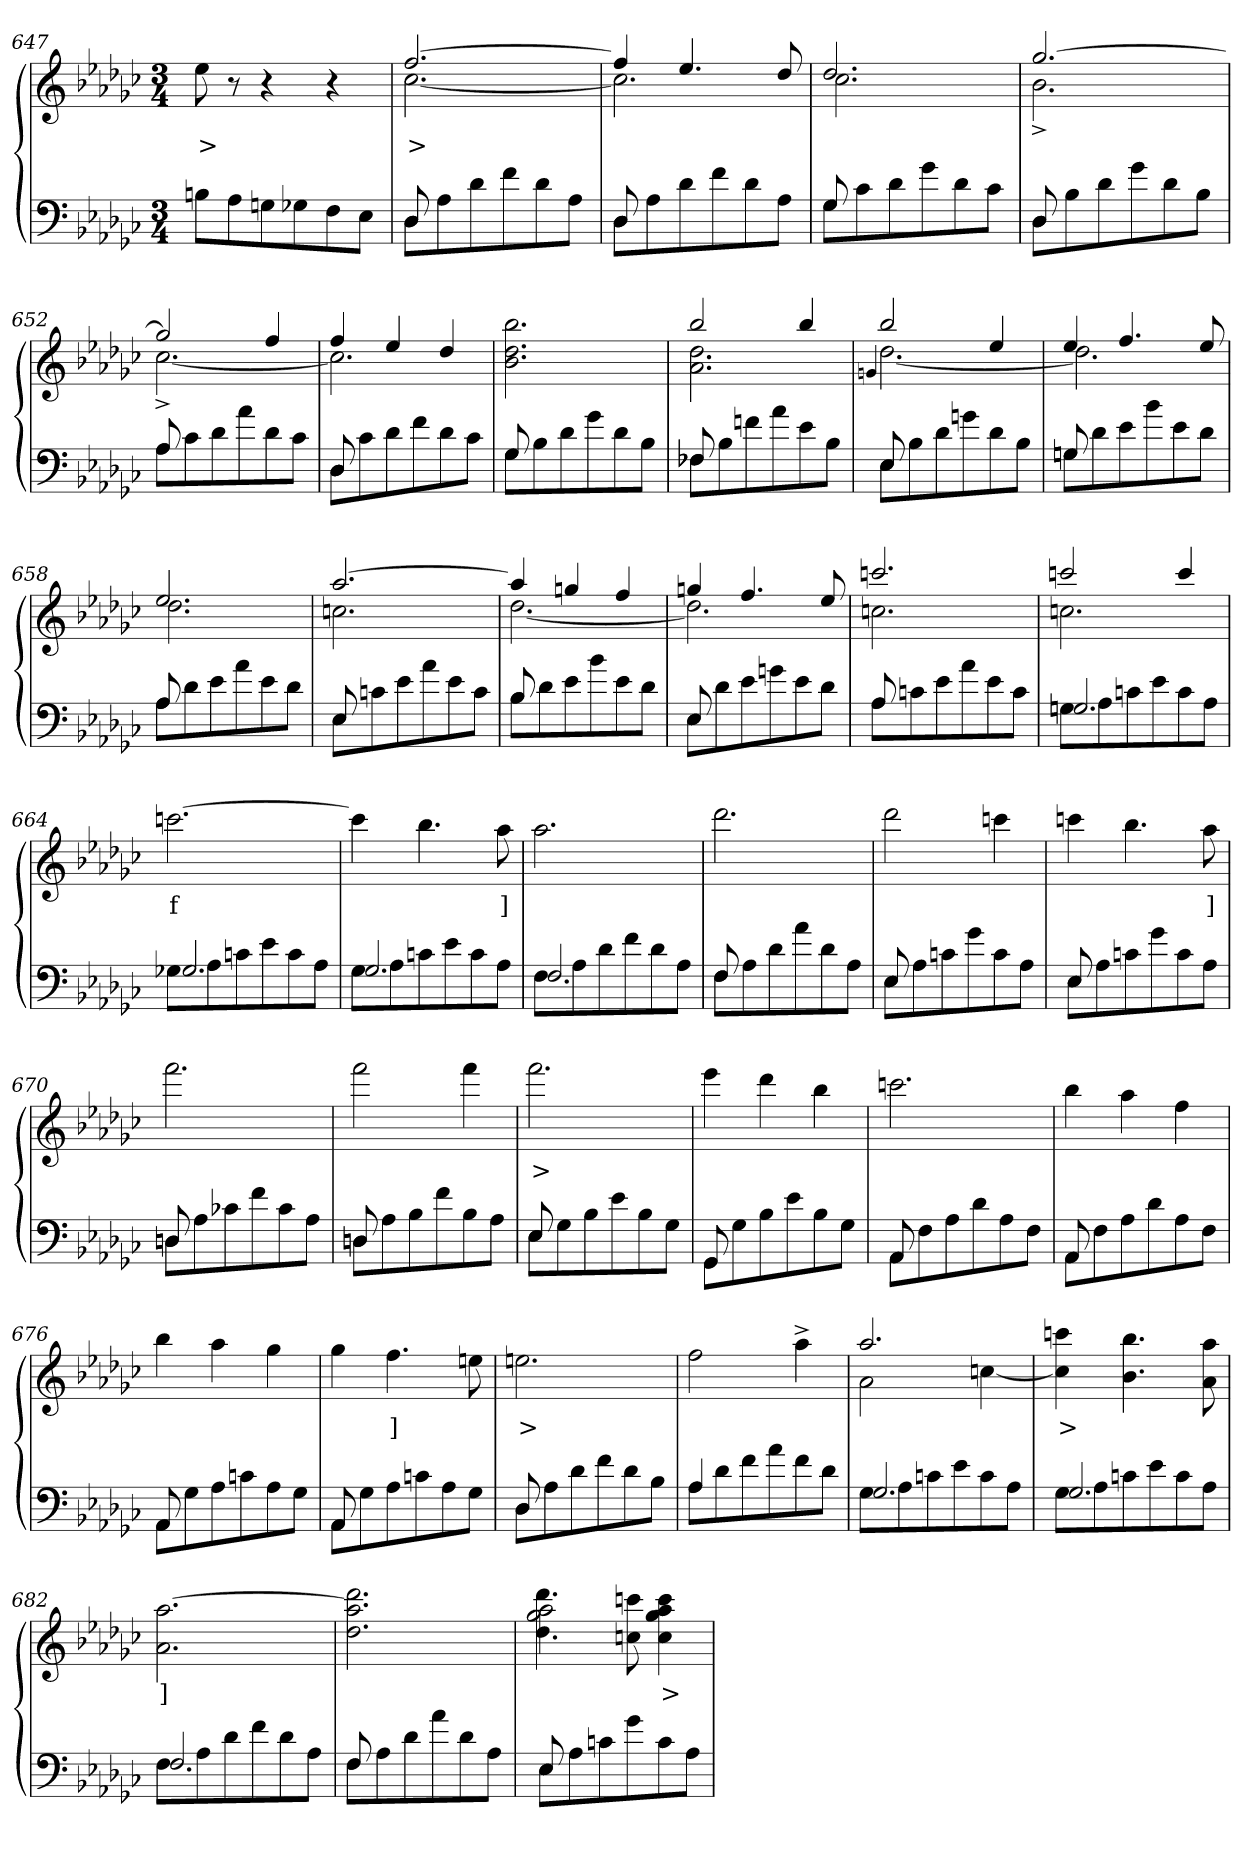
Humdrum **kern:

**kern	**kern	**text
*part2	*part1	*part1
*staff2	*staff1	*staff1
*clefF4	*clefG2	*
*k[b-e-a-d-g-c-]	*k[b-e-a-d-g-c-]	*
*M3/4	*M3/4	*
=647	=647	=647
8BnL	8ee-	>
8A-	8r	.
8Gn	4r	.
8G-X	.	.
8F	4r	.
8E-J	.	.
=648	=648	=648
*^	*^	*
8D-	8D-L	[2.ff	[2.cc-	>
2ryy	8A-	.	.	.
.	8d-	.	.	.
.	8f	.	.	.
.	8d-	.	.	.
8ryy	8A-J	.	.	.
=649	=649	=649	=649	=649
8D-	8D-L	4ff]	2.cc-]	.
2ryy	8A-	.	.	.
.	8d-	4.ee-	.	.
.	8f	.	.	.
.	8d-	.	.	.
8ryy	8A-J	8dd-	.	.
=650	=650	=650	=650	=650
8G-	8G-L	2.dd-	2.cc-	.
2ryy	8c-	.	.	.
.	8d-	.	.	.
.	8g-	.	.	.
.	8d-	.	.	.
8ryy	8c-J	.	.	.
=651	=651	=651	=651	=651
8D-	8D-L	[2.gg-	2.b-^>	.
2ryy	8B-	.	.	.
.	8d-	.	.	.
.	8g-	.	.	.
.	8d-	.	.	.
8ryy	8B-J	.	.	.
=652	=652	=652	=652	=652
8A-	8A-L	2gg-]	[2.cc-^>	.
2ryy	8c-	.	.	.
.	8d-	.	.	.
.	8a-	.	.	.
.	8d-	4ff	.	.
8ryy	8c-J	.	.	.
=653	=653	=653	=653	=653
8D-	8D-L	4ff	2.cc-]	.
2ryy	8c-	.	.	.
.	8d-	4ee-	.	.
.	8f	.	.	.
.	8d-	4dd-	.	.
8ryy	8c-J	.	.	.
*	*	*v	*v	*
=654	=654	=654	=654
8G-	8G-L	2.bb- 2.dd- 2.b-	.
2ryy	8B-	.	.
.	8d-	.	.
.	8g-	.	.
.	8d-	.	.
8ryy	8B-J	.	.
=655	=655	=655	=655
*	*	*^	*
8F-X	8F-L	2bb-	2.dd- 2.a-	.
2ryy	8B-	.	.	.
.	8fn	.	.	.
.	8a-	.	.	.
.	8e-	4bb-	.	.
8ryy	8B-J	.	.	.
=656	=656	=656	=656	=656
.	.	4qqgn/	.	.
8E-	8E-L	2bb-	[2.dd-	.
2ryy	8B-	.	.	.
.	8d-	.	.	.
.	8gn	.	.	.
.	8d-	4ee-	.	.
8ryy	8B-J	.	.	.
=657	=657	=657	=657	=657
8Gn	8GnL	4ee-	2.dd-]	.
2ryy	8d-	.	.	.
.	8e-	4.ff	.	.
.	8b-	.	.	.
.	8e-	.	.	.
8ryy	8d-J	8ee-	.	.
=658	=658	=658	=658	=658
8A-	8A-L	2.ee-	2.dd-	.
2ryy	8d-	.	.	.
.	8e-	.	.	.
.	8a-	.	.	.
.	8e-	.	.	.
8ryy	8d-J	.	.	.
=659	=659	=659	=659	=659
8E-	8E-L	[2.aa-	2.ccn	.
2ryy	8cn	.	.	.
.	8e-	.	.	.
.	8a-	.	.	.
.	8e-	.	.	.
8ryy	8cJ	.	.	.
=660	=660	=660	=660	=660
8B-	8B-L	4aa-]	[2.dd-	.
2ryy	8d-	.	.	.
.	8e-	4ggn	.	.
.	8b-	.	.	.
.	8e-	4ff	.	.
8ryy	8d-J	.	.	.
=661	=661	=661	=661	=661
8E-	8E-L	4ggn	2.dd-]	.
2ryy	8d-	.	.	.
.	8e-	4.ff	.	.
.	8gn	.	.	.
.	8e-	.	.	.
8ryy	8d-J	8ee-	.	.
=662	=662	=662	=662	=662
8A-	8A-L	2.cccn	2.cc	.
2ryy	8cn	.	.	.
.	8e-	.	.	.
.	8a-	.	.	.
.	8e-	.	.	.
8ryy	8cJ	.	.	.
=663	=663	=663	=663	=663
8GnL	2.Gn/	2cccn	2.cc	.
8A-\	.	.	.	.
8cn	.	.	.	.
8e-	.	.	.	.
8c	.	4ccc	.	.
8A-J	.	.	.	.
*	*	*v	*v	*
=664	=664	=664	=664
8G-XL	2.G-/	[2.cccn	f
8A-\	.	.	.
8cn	.	.	.
8e-	.	.	.
8c	.	.	.
8A-J	.	.	.
=665	=665	=665	=665
8G-L	2.G-/	4cccn]	.
8A-\	.	.	.
8cn	.	4.bb-	.
8e-	.	.	.
8c	.	.	.
8A-J	.	8aa-	]
=666	=666	=666	=666
8FL	2.F/	2.aa-	.
8A-\	.	.	.
8d-	.	.	.
8f	.	.	.
8d-	.	.	.
8A-J	.	.	.
=667	=667	=667	=667
8F	8FL	2.ddd-	.
2ryy	8A-	.	.
.	8d-	.	.
.	8a-	.	.
.	8d-	.	.
8ryy	8A-J	.	.
=668	=668	=668	=668
8E-	8E-L	2ddd-	.
2ryy	8A-	.	.
.	8cn	.	.
.	8g-	.	.
.	8c	4cccn	.
8ryy	8A-J	.	.
=669	=669	=669	=669
8E-	8E-L	4cccn	.
2ryy	8A-	.	.
.	8cn	4.bb-	.
.	8g-	.	.
.	8c	.	.
8ryy	8A-J	8aa-	]
=670	=670	=670	=670
8Dn	8DnL	2.fff	.
2ryy	8A-	.	.
.	8c-X	.	.
.	8f	.	.
.	8c-	.	.
8ryy	8A-J	.	.
=671	=671	=671	=671
8Dn	8DnL	2fff	.
2ryy	8A-	.	.
.	8B-	.	.
.	8f	.	.
.	8B-	4fff	.
8ryy	8A-J	.	.
=672	=672	=672	=672
8E-	8E-L	2.fff	>
2ryy	8G-	.	.
.	8B-	.	.
.	8e-	.	.
.	8B-	.	.
8ryy	8G-J	.	.
=673	=673	=673	=673
8GG-	8GG-L	4eee-	.
2ryy	8G-	.	.
.	8B-	4ddd-	.
.	8e-	.	.
.	8B-	4bb-	.
8ryy	8G-J	.	.
=674	=674	=674	=674
8AA-	8AA-L	2.cccn	.
2ryy	8F	.	.
.	8A-	.	.
.	8d-	.	.
.	8A-	.	.
8ryy	8FJ	.	.
=675	=675	=675	=675
8AA-	8AA-L	4bb-	.
2ryy	8F	.	.
.	8A-	4aa-	.
.	8d-	.	.
.	8A-	4ff	.
8ryy	8FJ	.	.
=676	=676	=676	=676
8AA-	8AA-L	4bb-	.
2ryy	8G-	.	.
.	8A-	4aa-	.
.	8cn	.	.
.	8A-	4gg-	.
8ryy	8G-J	.	.
=677	=677	=677	=677
8AA-	8AA-L	4gg-	.
2ryy	8G-	.	.
.	8A-	4.ff	]
.	8cn	.	.
.	8A-	.	.
8ryy	8G-J	8een	.
=678	=678	=678	=678
8D-	8D-L	2.een	>
2ryy	8A-	.	.
.	8d-	.	.
.	8f	.	.
.	8d-	.	.
8ryy	8B-J	.	.
=679	=679	=679	=679
4A-	8A-L	2ff	.
.	8d-	.	.
2ryy	8f	.	.
.	8a-	.	.
.	8f	4aa-^>	.
.	8d-J	.	.
=680	=680	=680	=680
*	*	*^	*
8G-L	2.G-/	2.aa-	2a-	.
8A-\	.	.	.	.
8cn	.	.	.	.
8e-	.	.	.	.
8c	.	.	[4ccn	.
8A-J	.	.	.	.
*	*	*v	*v	*
=681	=681	=681	=681
8G-L	2.G-/	4cccn 4ccn]	>
8A-\	.	.	.
8cn	.	4.bb- 4.b-	.
8e-	.	.	.
8c	.	.	.
8A-J	.	8aa- 8a-	.
=682	=682	=682	=682
8FL	2.F/	[2.aa- 2.a-	]
8A-	.	.	.
8d-\	.	.	.
8f	.	.	.
8d-	.	.	.
8A-J	.	.	.
=683	=683	=683	=683
8F	8FL	2.ddd- 2.aa-] 2.dd-	.
2ryy	8A-	.	.
.	8d-	.	.
.	8a-	.	.
.	8d-	.	.
8ryy	8A-J	.	.
=684	=684	=684	=684
*	*	*^	*
8E-	8E-L	2aa-\ 2gg-\	4.ddd-\ 4.dd-\	.
2ryy	8A-	.	.	.
.	8cn	.	.	.
.	8g-	.	8cccn 8ccn	.
.	8c	4ryy	4ccc 4aa- 4gg- 4cc	>
8ryy	8A-J	.	.	.
*v	*v	*	*	*
*	*v	*v	*
=	=	=
*-	*-	*-
